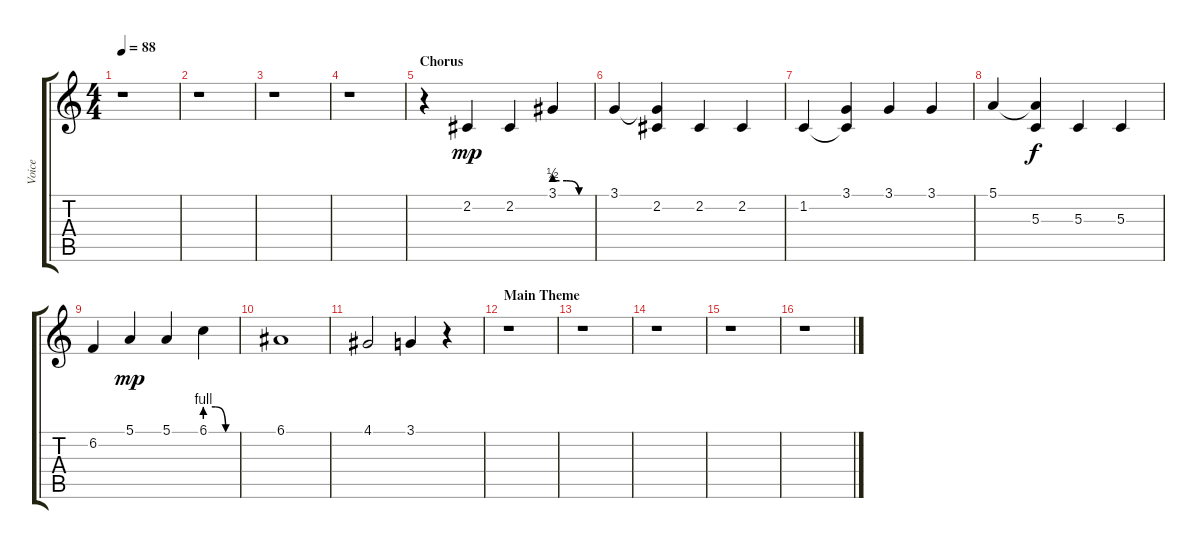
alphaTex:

\track ("Voice" "Voice") {instrument flute}
\staff {score tabs}
\tuning (E4 B3 G3 D3 A2 E2) {hide}
\ts (4 4)
\tempo 88
\clef g2
\ks c
r.1{dy mp} |
r.1 |
r.1 |
r.1 |
\section ("" "Chorus")
r.4 2.2.4 2.2.4 3.1{be (custom 0 2 20 2 40 0 60 0)}.4 |
3.1.4 (3.1{t} 2.2).4 2.2.4 2.2.4 |
1.2.4 (3.1 1.2{t}).4 3.1.4 3.1.4 |
5.1.4 (5.1{t} 5.3).4{dy f} 5.3.4 5.3.4 |
6.2.4 5.1.4{dy mp} 5.1.4 6.1{be (custom 0 4 20 4 40 0 60 0)}.4 |
6.1.1 |
4.1.2 3.1.4 r.4 |
\section ("" "Main Theme")
r.1 |
r.1 |
r.1 |
r.1 |
r.1
